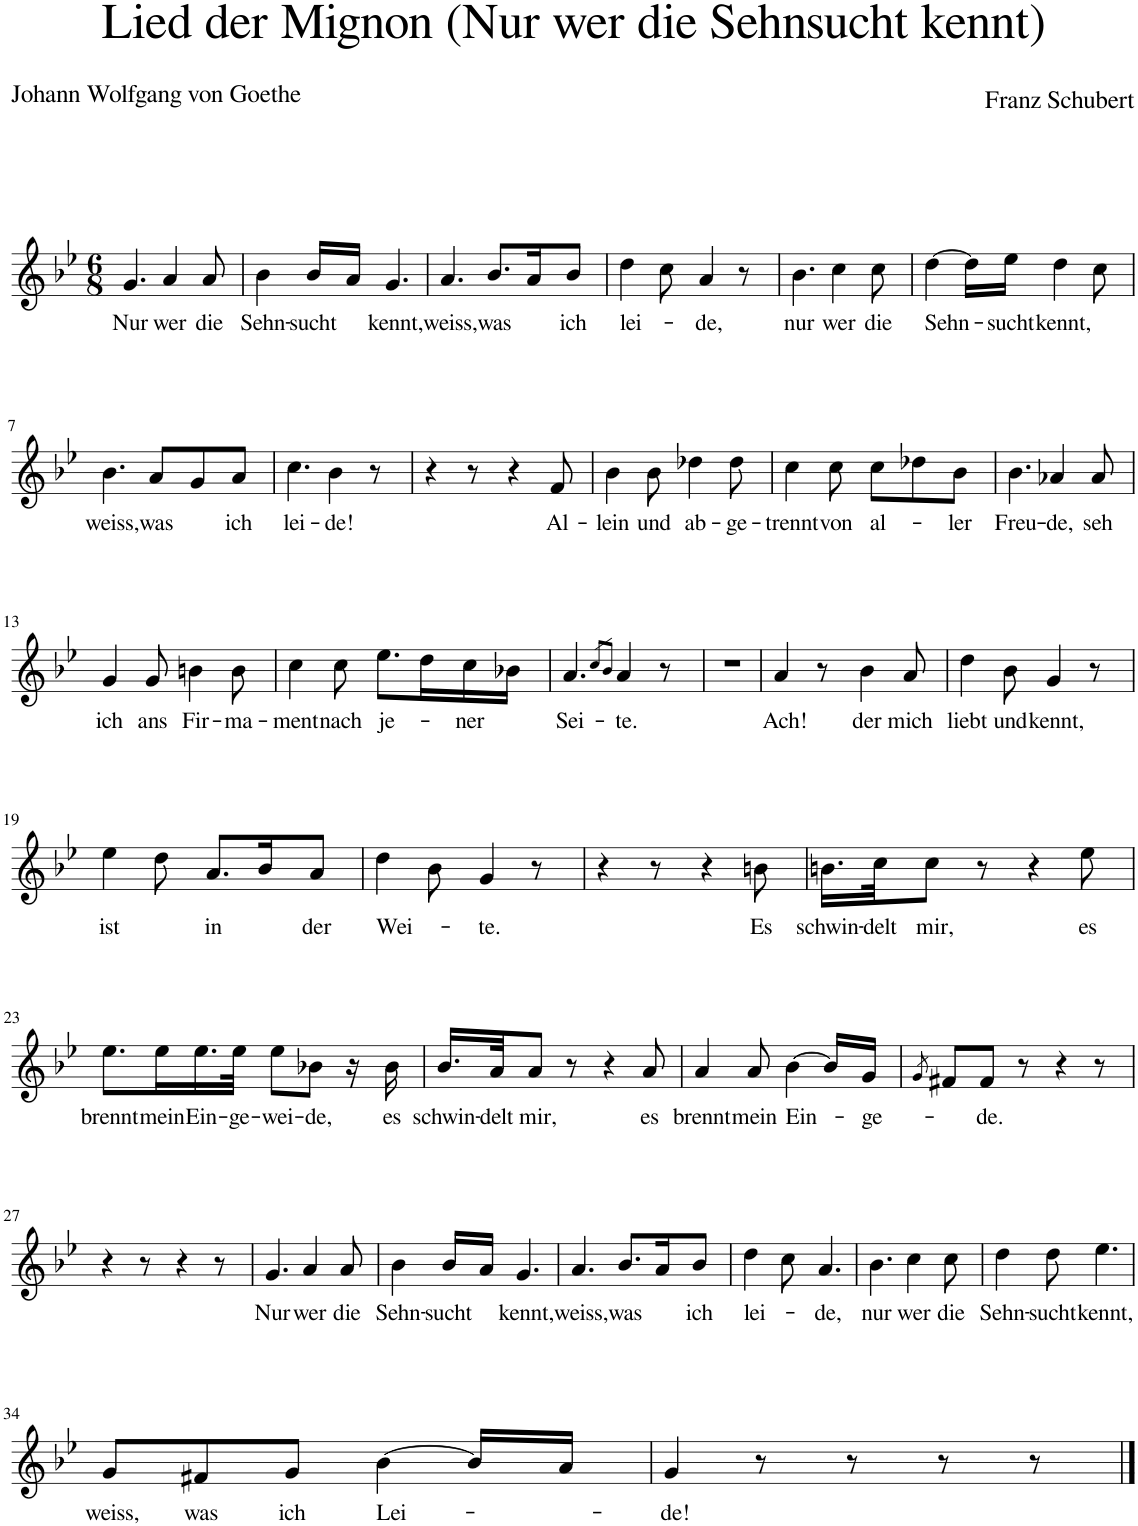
**kern	**text
*part1	*part1
*staff1	*staff1
*I"Piano	*
*I'Pno	*
*clefG2	*
*k[b-e-]	*
*M6/8	*
=1	=1
!	!LO:LY:b
4.g/	Nur
!	!LO:LY:b
4a/	wer
!	!LO:LY:b
8a/	die
=2	=2
!	!LO:LY:b
4b-\	Sehn-
!	!LO:LY:b
16b-/LL	-sucht
16a/JJ	.
!	!LO:LY:b
4.g/	kennt,
=3	=3
!	!LO:LY:b
4.a/	weiss,
!	!LO:LY:b
8.b-/L	was
16a/K	.
!	!LO:LY:b
8b-/J	ich
=4	=4
!	!LO:LY:b
4dd\	lei-
8cc\	.
!	!LO:LY:b
4a/	-de,
8r	.
=5	=5
!	!LO:LY:b
4.b-\	nur
!	!LO:LY:b
4cc\	wer
!	!LO:LY:b
8cc\	die
=6	=6
!	!LO:LY:b
[4dd\	Sehn-
16dd\LL]	.
!	!LO:LY:b
16ee-\JJ	-sucht
!	!LO:LY:b
4dd\	kennt,
8cc\	.
!!LO:LB:g=z
=7	=7
!	!LO:LY:b
4.b-\	weiss,
!	!LO:LY:b
8a/L	was
8g/	.
!	!LO:LY:b
8a/J	ich
=8	=8
!	!LO:LY:b
4.cc\	lei-
!	!LO:LY:b
4b-\	-de!
8r	.
=9	=9
4r	.
8r	.
4r	.
!	!LO:LY:b
8f/	Al-
=10	=10
!	!LO:LY:b
4b-\	-lein
!	!LO:LY:b
8b-\	und
!	!LO:LY:b
4dd-X\	ab-
!	!LO:LY:b
8dd-\	-ge-
=11	=11
!	!LO:LY:b
4cc\	-trennt
!	!LO:LY:b
8cc\	von
!	!LO:LY:b
8cc\L	al-
8dd-X\	.
!	!LO:LY:b
8b-\J	-ler
=12	=12
!	!LO:LY:b
4.b-\	Freu-
!	!LO:LY:b
4a-X/	-de,
!	!LO:LY:b
8a-/	seh
!!LO:LB:g=z
=13	=13
!	!LO:LY:b
4g/	ich
!	!LO:LY:b
8g/	ans
!	!LO:LY:b
4bn\	Fir-
!	!LO:LY:b
8b\	-ma-
=14	=14
!	!LO:LY:b
4cc\	-ment
!	!LO:LY:b
8cc\	nach
!	!LO:LY:b
8.ee-\L	je-
16dd\L	.
!	!LO:LY:b
16cc\	-ner
16b-X\JJ	.
=15	=15
!	!LO:LY:b
4.a/	Sei-
8qcc/L	.
8qb-/J	.
!	!LO:LY:b
4a/	-te.
8r	.
=16	=16
2.r	.
=17	=17
!	!LO:LY:b
4a/	Ach!
8r	.
!	!LO:LY:b
4b-\	der
!	!LO:LY:b
8a/	mich
=18	=18
!	!LO:LY:b
4dd\	liebt
!	!LO:LY:b
8b-\	und
!	!LO:LY:b
4g/	kennt,
8r	.
!!LO:LB:g=z
=19	=19
!	!LO:LY:b
4ee-\	ist
8dd\	.
!	!LO:LY:b
8.a/L	in
16b-/K	.
!	!LO:LY:b
8a/J	der
=20	=20
!	!LO:LY:b
4dd\	Wei-
8b-\	.
!	!LO:LY:b
4g/	-te.
8r	.
=21	=21
4r	.
8r	.
4r	.
!	!LO:LY:b
8bn\	Es
=22	=22
!	!LO:LY:b
16.bn\LL	schwin-
!	!LO:LY:b
32cc\JK	-delt
!	!LO:LY:b
8cc\J	mir,
8r	.
4r	.
!	!LO:LY:b
8ee-\	es
!!LO:LB:g=z
=23	=23
!	!LO:LY:b
8.ee-\L	brennt
!	!LO:LY:b
16ee-\L	mein
!	!LO:LY:b
16.ee-\	Ein-
!	!LO:LY:b
32ee-\JJk	-ge-
!	!LO:LY:b
8ee-\L	-wei-
!	!LO:LY:b
8b-X\J	-de,
16r	.
!	!LO:LY:b
16b-\	es
=24	=24
!	!LO:LY:b
16.b-/LL	schwin-
!	!LO:LY:b
32a/JK	-delt
!	!LO:LY:b
8a/J	mir,
8r	.
4r	.
!	!LO:LY:b
8a/	es
=25	=25
!	!LO:LY:b
4a/	brennt
!	!LO:LY:b
8a/	mein
!	!LO:LY:b
[4b-\	Ein-
16b-/LL]	.
!	!LO:LY:b
16g/JJ	-ge-
=26	=26
8qg/	.
8f#X/L	.
!	!LO:LY:b
8f#/J	-de.
8r	.
4r	.
8r	.
!!LO:LB:g=z
=27	=27
4r	.
8r	.
4r	.
8r	.
=28	=28
!	!LO:LY:b
4.g/	Nur
!	!LO:LY:b
4a/	wer
!	!LO:LY:b
8a/	die
=29	=29
!	!LO:LY:b
4b-\	Sehn-
!	!LO:LY:b
16b-/LL	-sucht
16a/JJ	.
!	!LO:LY:b
4.g/	kennt,
=30	=30
!	!LO:LY:b
4.a/	weiss,
!	!LO:LY:b
8.b-/L	was
16a/K	.
!	!LO:LY:b
8b-/J	ich
=31	=31
!	!LO:LY:b
4dd\	lei-
8cc\	.
!	!LO:LY:b
4.a/	-de,
=32	=32
!	!LO:LY:b
4.b-\	nur
!	!LO:LY:b
4cc\	wer
!	!LO:LY:b
8cc\	die
=33	=33
!	!LO:LY:b
4dd\	Sehn-
!	!LO:LY:b
8dd\	-sucht
!	!LO:LY:b
4.ee-\	kennt,
!!LO:LB:g=z
=34	=34
!	!LO:LY:b
8g/L	weiss,
!	!LO:LY:b
8f#X/	was
!	!LO:LY:b
8g/J	ich
!	!LO:LY:b
[4b-\	Lei-
16b-/LL]	.
16a/JJ	.
=35	=35
!	!LO:LY:b
4g/	-de!
8r	.
8r	.
8r	.
8r	.
==	==
*-	*-
